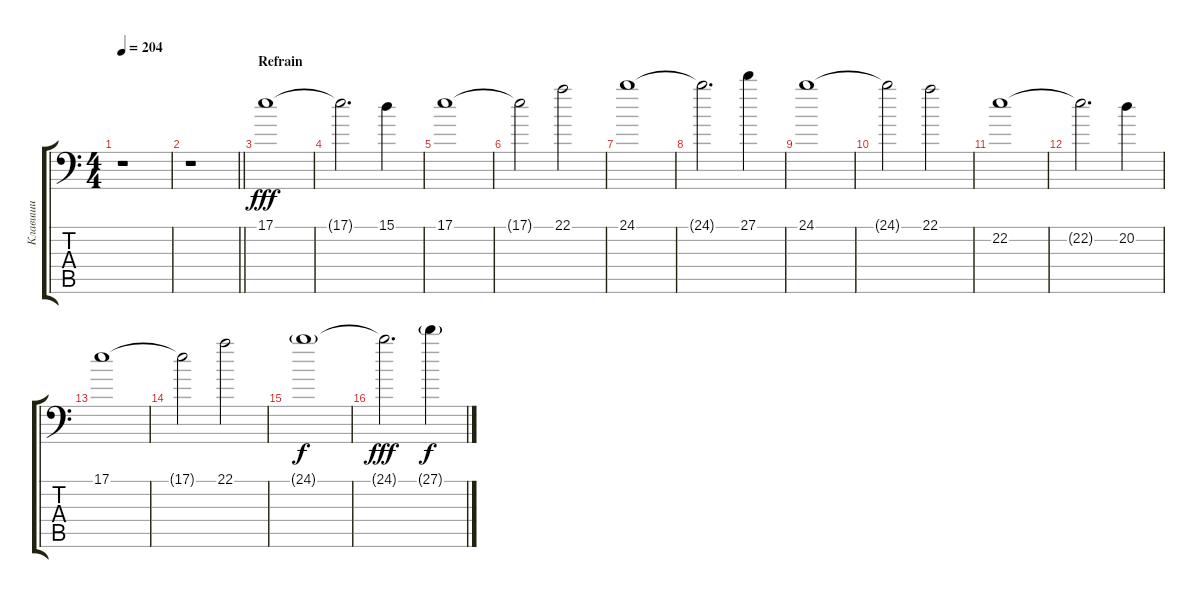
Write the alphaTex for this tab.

\track ("Клавиши" "Клавиши") {instrument stringensemble1}
\staff {score tabs}
\tuning (B3 Gb3 D3 A2 E2 A1) {hide}
\ts (4 4)
\tempo 204
\clef f4
\ks c
r.1{dy fff} |
\barLineRight lightlight
r.1 |
\section ("" "Refrain ")
17.1.1 |
17.1{t}.2{d} 15.1.4 |
17.1.1 |
17.1{t}.2 22.1.2 |
24.1.1 |
24.1{t}.2{d} 27.1.4 |
24.1.1 |
24.1{t}.2 22.1.2 |
22.2.1 |
22.2{t}.2{d} 20.2.4 |
17.1.1 |
17.1{t}.2 22.1.2 |
24.1{g}.1{dy f} |
24.1{t}.2{d dy fff} 27.1{g}.4{dy f}
